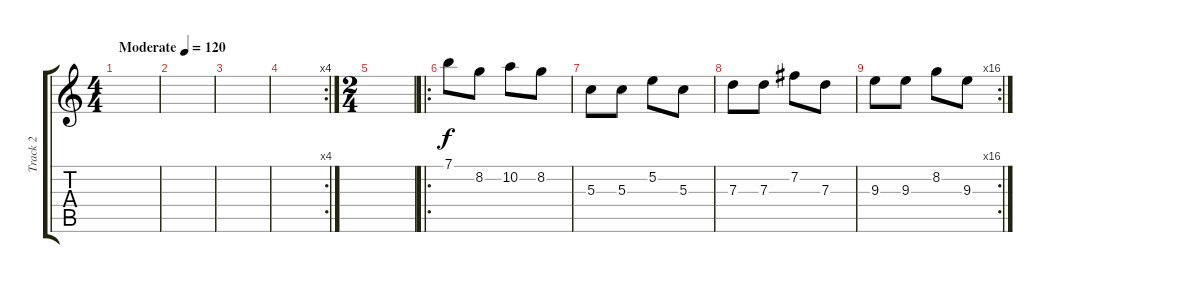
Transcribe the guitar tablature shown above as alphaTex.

\track ("Track 2" "Track 2") {instrument acousticguitarnylon}
\staff {score tabs}
\tuning (E4 B3 G3 D3 A2 E2) {hide}
\ts (4 4)
\tempo (120 "Moderate")
\clef g2
\ks c
|
|
|
\rc 4
|
\ts (2 4)
|
\ro
7.1.8 8.2.8 10.2.8 8.2.8 |
5.3.8 5.3.8 5.2.8 5.3.8 |
7.3.8 7.3.8 7.2.8 7.3.8 |
\rc 16
9.3.8 9.3.8 8.2.8 9.3.8
